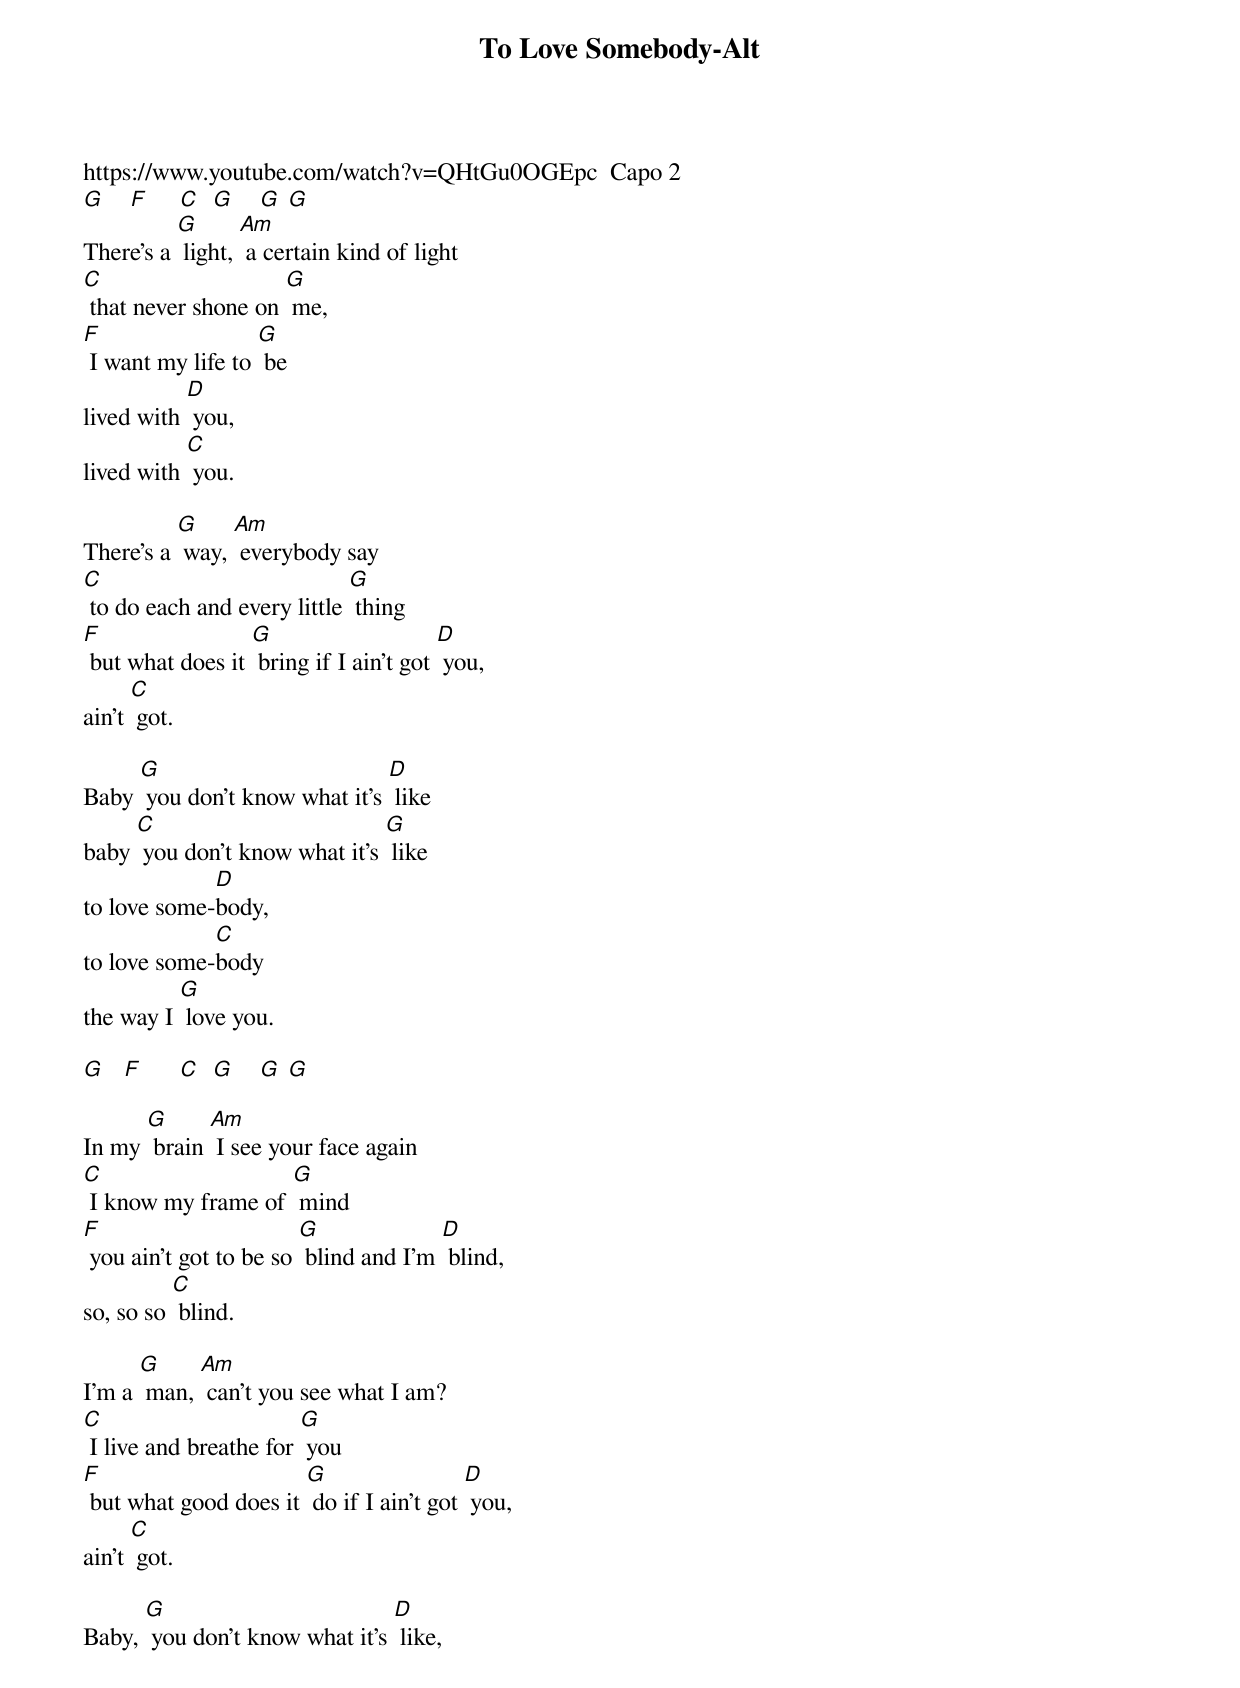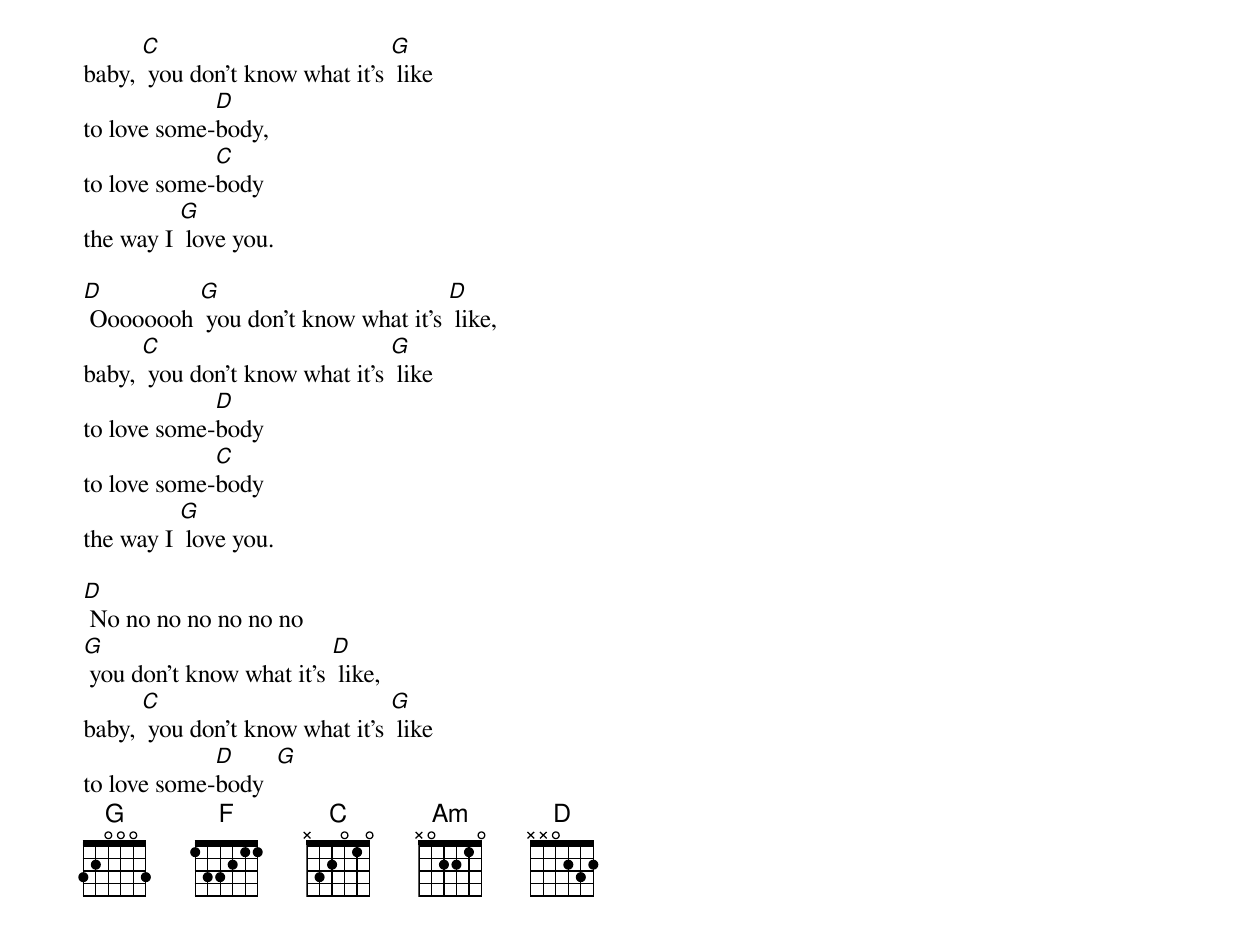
{title: To Love Somebody-Alt }
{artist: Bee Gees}
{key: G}
https://www.youtube.com/watch?v=QHtGu0OGEpc  Capo 2
{c: }
[G]    [F]     [C]  [G]    [G] [G]
There’s a [G] light, [Am] a certain kind of light
[C] that never shone on [G] me,
[F] I want my life to [G] be
lived with [D] you,
lived with [C] you.

There’s a [G] way, [Am] everybody say
[C] to do each and every little [G] thing
[F] but what does it [G] bring if I ain’t got [D] you,
ain’t [C] got.

Baby [G] you don’t know what it's [D] like
baby [C] you don’t know what it's [G] like
to love some-[D]body,
to love some-[C]body
the way I [G] love you.

[G]   [F]      [C]  [G]    [G] [G]

In my [G] brain [Am] I see your face again
[C] I know my frame of [G] mind
[F] you ain’t got to be so [G] blind and I’m [D] blind,
so, so so [C] blind.

I’m a [G] man, [Am] can’t you see what I am?
[C] I live and breathe for [G] you
[F] but what good does it [G] do if I ain’t got [D] you,
ain’t [C] got.

Baby, [G] you don’t know what it's [D] like,
baby, [C] you don’t know what it's [G] like
to love some-[D]body,
to love some-[C]body
the way I [G] love you.

[D] Oooooooh [G] you don’t know what it's [D] like,
baby, [C] you don’t know what it's [G] like
to love some-[D]body
to love some-[C]body
the way I [G] love you.

[D] No no no no no no no
[G] you don’t know what it's [D] like,
baby, [C] you don’t know what it's [G] like
to love some-[D]body  [G]
